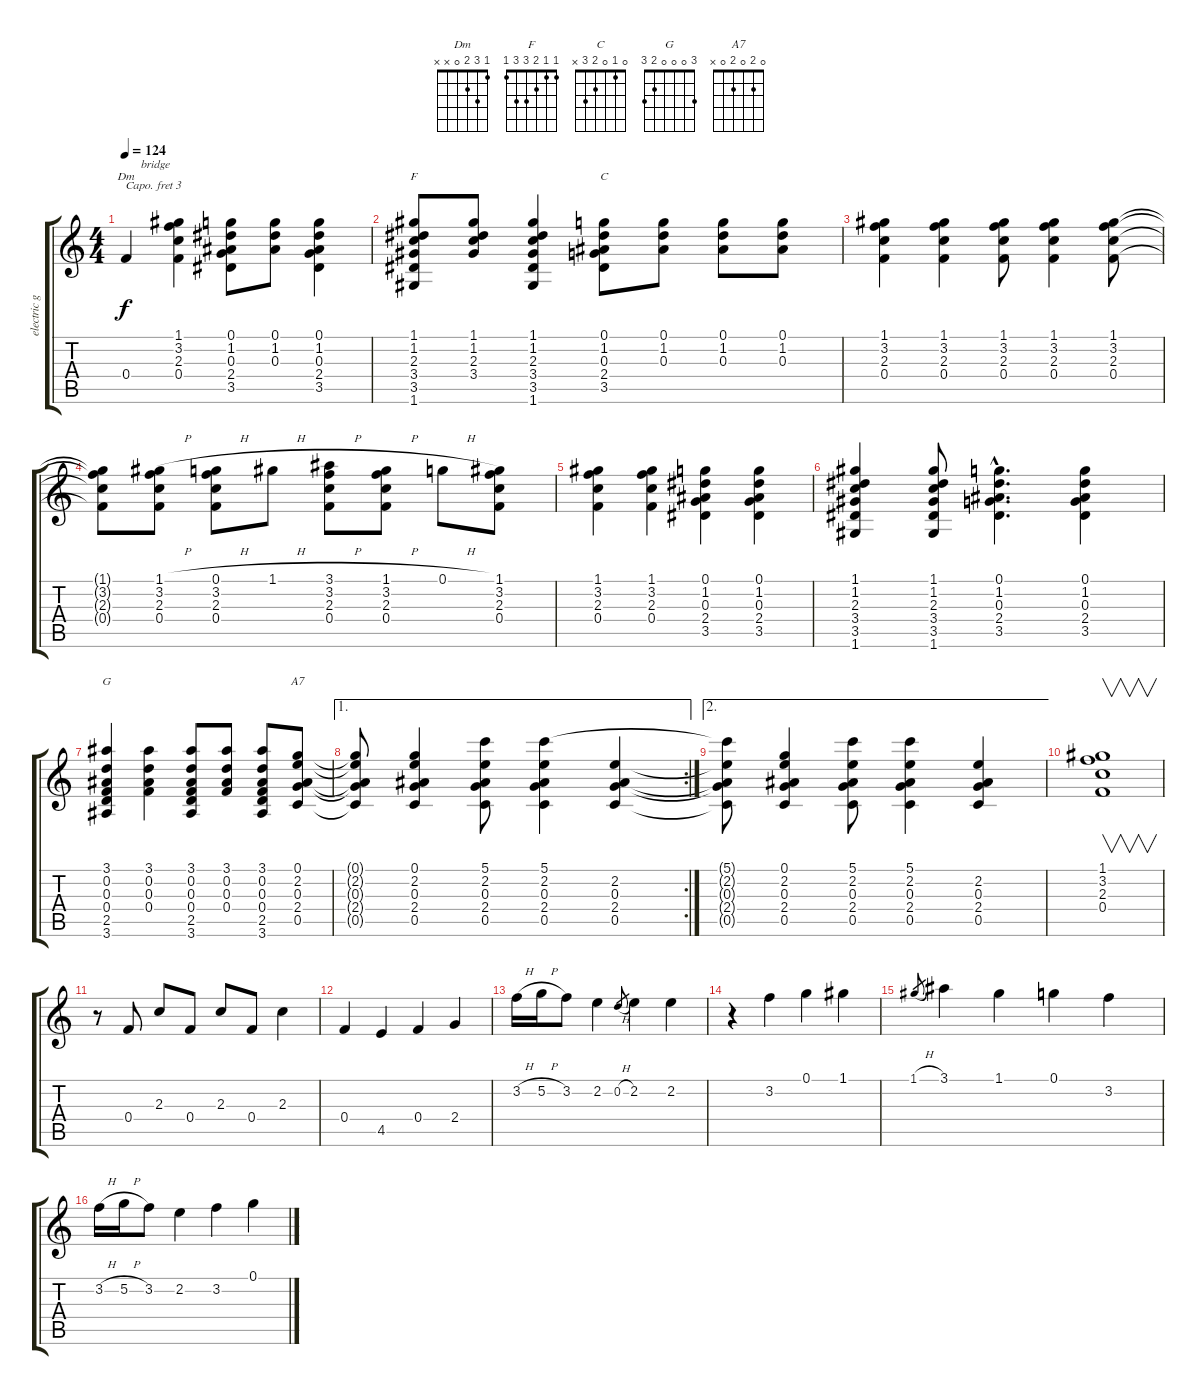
\track ("electric guitar capo 3" "electric g") {instrument overdrivenguitar}
\staff {score tabs}
\capo 3
\tuning (E4 B3 G3 D3 A2 E2) {hide}
\chord ("Dm" 1 3 2 0 x x)
\chord ("F" 1 1 2 3 3 1)
\chord ("C" 0 1 0 2 3 x)
\chord ("G" 3 0 0 0 2 3)
\chord ("A7" 0 2 0 2 0 x)
\ts (4 4)
\tempo 124
\clef g2
\ks c
0.4.4{ch "Dm" txt "     bridge" dy f} (1.1 3.2 2.3 0.4).4 (0.1 1.2 0.3 2.4 3.5).8 (0.1 1.2 0.3).8 (0.1 1.2 0.3 2.4 3.5).4 |
(1.1 1.2 2.3 3.4 3.5 1.6).8{ch "F"} (1.1 1.2 2.3 3.4).8 (1.1 1.2 2.3 3.4 3.5 1.6).4 (0.1 1.2 0.3 2.4 3.5).8{ch "C"} (0.1 1.2 0.3).8 (0.1 1.2 0.3).8 (0.1 1.2 0.3).8 |
(1.1 3.2 2.3 0.4).4 (1.1 3.2 2.3 0.4).4 (1.1 3.2 2.3 0.4).8 (1.1 3.2 2.3 0.4).4 (1.1 3.2 2.3 0.4).8 |
(1.1{t} 3.2{t} 2.3{t} 0.4{t}).8 (1.1{h} 3.2 2.3 0.4).8 (0.1{h} 3.2 2.3 0.4).8 1.1{h}.8 (3.1{h} 3.2 2.3 0.4).8 (1.1{h} 3.2 2.3 0.4).8 0.1{h}.8 (1.1 3.2 2.3 0.4).8 |
(1.1 3.2 2.3 0.4).4 (1.1 3.2 2.3 0.4).4 (0.1 1.2 0.3 2.4 3.5).4 (0.1 1.2 0.3 2.4 3.5).4 |
(1.1 1.2 2.3 3.4 3.5 1.6).4 (1.1 1.2 2.3 3.4 3.5 1.6).8 (0.1{hac} 1.2{hac} 0.3{hac} 2.4{hac} 3.5{hac}).4{d} (0.1 1.2 0.3 2.4 3.5).4 |
(3.1 0.2 0.3 0.4 2.5 3.6).4{ch "G"} (3.1 0.2 0.3 0.4).4 (3.1 0.2 0.3 0.4 2.5 3.6).8 (3.1 0.2 0.3 0.4).8 (3.1 0.2 0.3 0.4 2.5 3.6).8 (0.1 2.2 0.3 2.4 0.5).8{ch "A7"} |
\ae 1
\rc 2
(0.1{t} 2.2{t} 0.3{t} 2.4{t} 0.5{t}).8 (0.1 2.2 0.3 2.4 0.5).4 (5.1 2.2 0.3 2.4 0.5).8 (5.1 2.2 0.3 2.4 0.5).4 (2.2 0.3 2.4 0.5).4 |
\ae 2
(5.1{t} 2.2{t} 0.3{t} 2.4{t} 0.5{t}).8 (0.1 2.2 0.3 2.4 0.5).4 (5.1 2.2 0.3 2.4 0.5).8 (5.1 2.2 0.3 2.4 0.5).4 (2.2 0.3 2.4 0.5).4 |
(1.1 3.2 2.3 0.4).1{v} |
r.8 0.4.8 2.3.8 0.4.8 2.3.8 0.4.8 2.3.4 |
0.4.4 4.5.4 0.4.4 2.4.4 |
3.2{h}.16 5.2{h}.16 3.2.8 2.2.4 0.2{h}.8{gr} 2.2.4 2.2.4 |
r.4 3.2.4 0.1.4 1.1.4 |
1.1{h}.8{gr} 3.1.4 1.1.4 0.1.4 3.2.4 |
3.2{h}.16 5.2{h}.16 3.2.8 2.2.4 3.2.4 0.1.4
